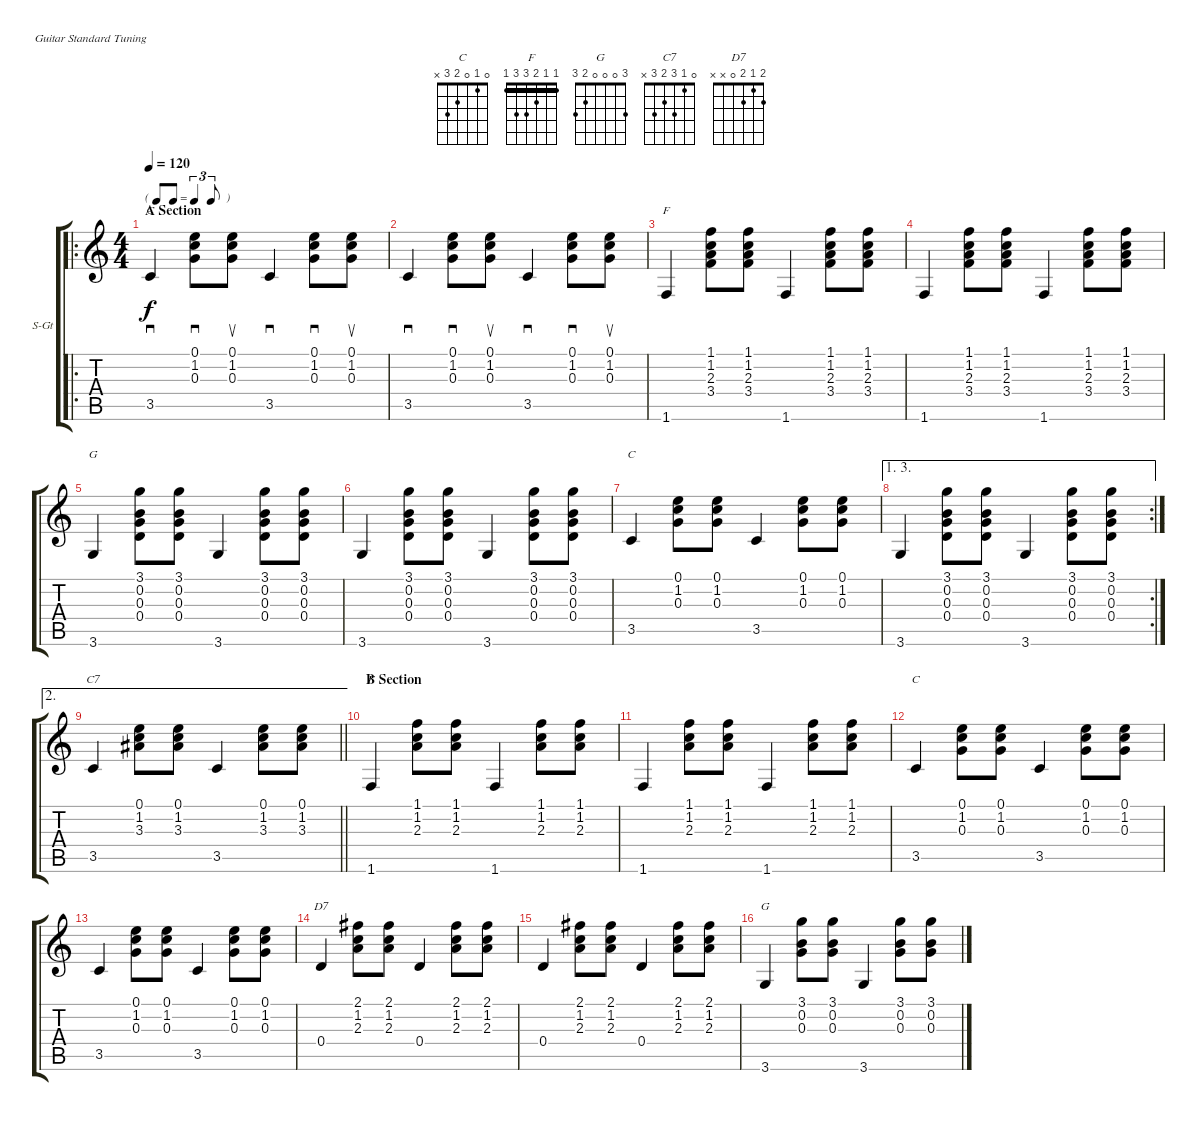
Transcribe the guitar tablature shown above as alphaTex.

\bracketExtendMode groupsimilarinstruments
\firstSystemTrackNameOrientation horizontal
\otherSystemsTrackNameOrientation horizontal
\track ("Track 1" "S-Gt") {instrument acousticguitarsteel}
\staff {score tabs}
\tuning (E4 B3 G3 D3 A2 E2)
\chord ("C" 0 1 0 2 3 x)
\chord ("F" 1 1 2 3 3 1) {barre (1 1)}
\chord ("G" 3 0 0 0 2 3)
\chord ("C7" 0 1 3 2 3 x)
\chord ("D7" 2 1 2 0 x x)
\ro
\ts (4 4)
\beaming (8 2 2 2 2)
\tf triplet8th
\section ("" "A Section")
\tempo 120
\clef g2
\ks c
3.5.4{sd ch "C" dy f instrument acousticguitarsteel} (0.1 1.2 0.3).8{sd} (0.1 1.2 0.3).8{su} 3.5.4{sd} (0.1 1.2 0.3).8{sd} (0.1 1.2 0.3).8{su} |
3.5.4{sd} (0.1 1.2 0.3).8{sd} (0.1 1.2 0.3).8{su} 3.5.4{sd} (0.1 1.2 0.3).8{sd} (0.1 1.2 0.3).8{su} |
1.6.4{ch "F"} (1.1 1.2 2.3 3.4).8 (1.1 1.2 2.3 3.4).8 1.6.4 (1.1 1.2 2.3 3.4).8 (1.1 1.2 2.3 3.4).8 |
1.6.4 (1.1 1.2 2.3 3.4).8 (1.1 1.2 2.3 3.4).8 1.6.4 (1.1 1.2 2.3 3.4).8 (1.1 1.2 2.3 3.4).8 |
3.6.4{ch "G"} (3.1 0.2 0.3 0.4).8 (3.1 0.2 0.3 0.4).8 3.6.4 (3.1 0.2 0.3 0.4).8 (3.1 0.2 0.3 0.4).8 |
3.6.4 (3.1 0.2 0.3 0.4).8 (3.1 0.2 0.3 0.4).8 3.6.4 (3.1 0.2 0.3 0.4).8 (3.1 0.2 0.3 0.4).8 |
3.5.4{ch "C"} (0.1 1.2 0.3).8 (0.1 1.2 0.3).8 3.5.4 (0.1 1.2 0.3).8 (0.1 1.2 0.3).8 |
\ae (1 3)
\rc 2
3.6.4 (3.1 0.2 0.3 0.4).8 (3.1 0.2 0.3 0.4).8 3.6.4 (3.1 0.2 0.3 0.4).8 (3.1 0.2 0.3 0.4).8 |
\ae 2
\barLineRight lightlight
3.5.4{ch "C7"} (0.1 1.2 3.3).8 (0.1 1.2 3.3).8 3.5.4 (0.1 1.2 3.3).8 (0.1 1.2 3.3).8 |
\section ("" "B Section")
1.6.4{ch "F"} (1.1 1.2 2.3).8 (1.1 1.2 2.3).8 1.6.4 (1.1 1.2 2.3).8 (1.1 1.2 2.3).8 |
1.6.4 (1.1 1.2 2.3).8 (1.1 1.2 2.3).8 1.6.4 (1.1 1.2 2.3).8 (1.1 1.2 2.3).8 |
3.5.4{ch "C"} (0.1 1.2 0.3).8 (0.1 1.2 0.3).8 3.5.4 (0.1 1.2 0.3).8 (0.1 1.2 0.3).8 |
3.5.4 (0.1 1.2 0.3).8 (0.1 1.2 0.3).8 3.5.4 (0.1 1.2 0.3).8 (0.1 1.2 0.3).8 |
0.4.4{ch "D7"} (2.1 1.2 2.3).8 (2.1 1.2 2.3).8 0.4.4 (2.1 1.2 2.3).8 (2.1 1.2 2.3).8 |
0.4.4 (2.1 1.2 2.3).8 (2.1 1.2 2.3).8 0.4.4 (2.1 1.2 2.3).8 (2.1 1.2 2.3).8 |
3.6.4{ch "G"} (3.1 0.2 0.3).8 (3.1 0.2 0.3).8 3.6.4 (3.1 0.2 0.3).8 (3.1 0.2 0.3).8
